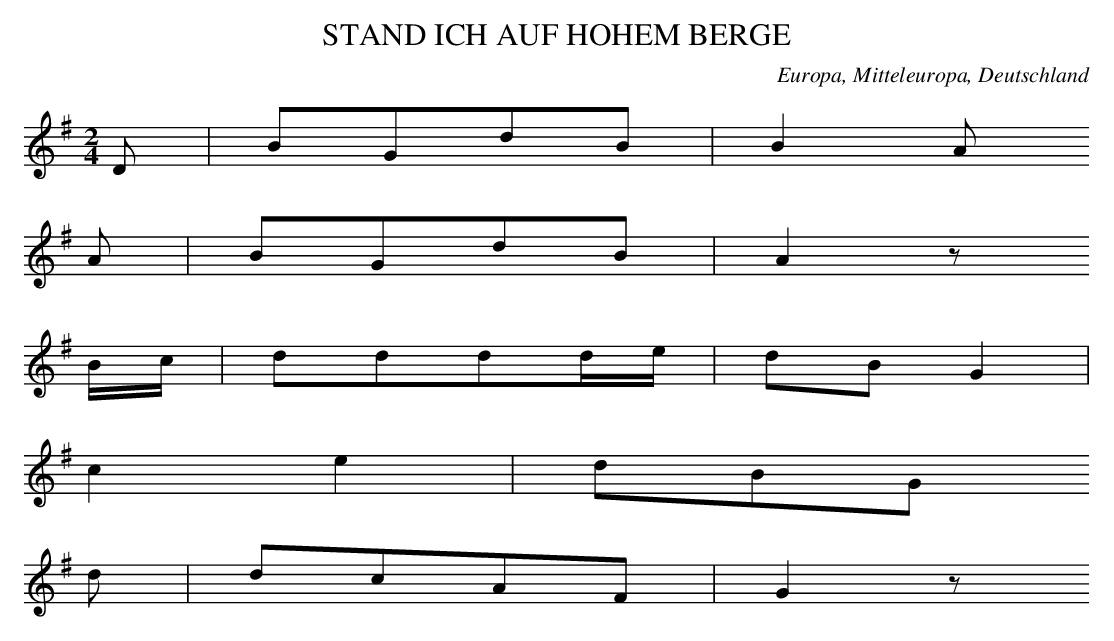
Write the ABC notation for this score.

X:1
T: STAND ICH AUF HOHEM BERGE
O: Europa, Mitteleuropa, Deutschland
M: 2/4
L: 1/16
K: G
D2 | B2G2d2B2 | B4A2
A2 | B2G2d2B2 | A4z2
Bc | d2d2d2de | d2B2G4 |
c4e4 | d2B2G2
d2 | d2c2A2F2 | G4z2
